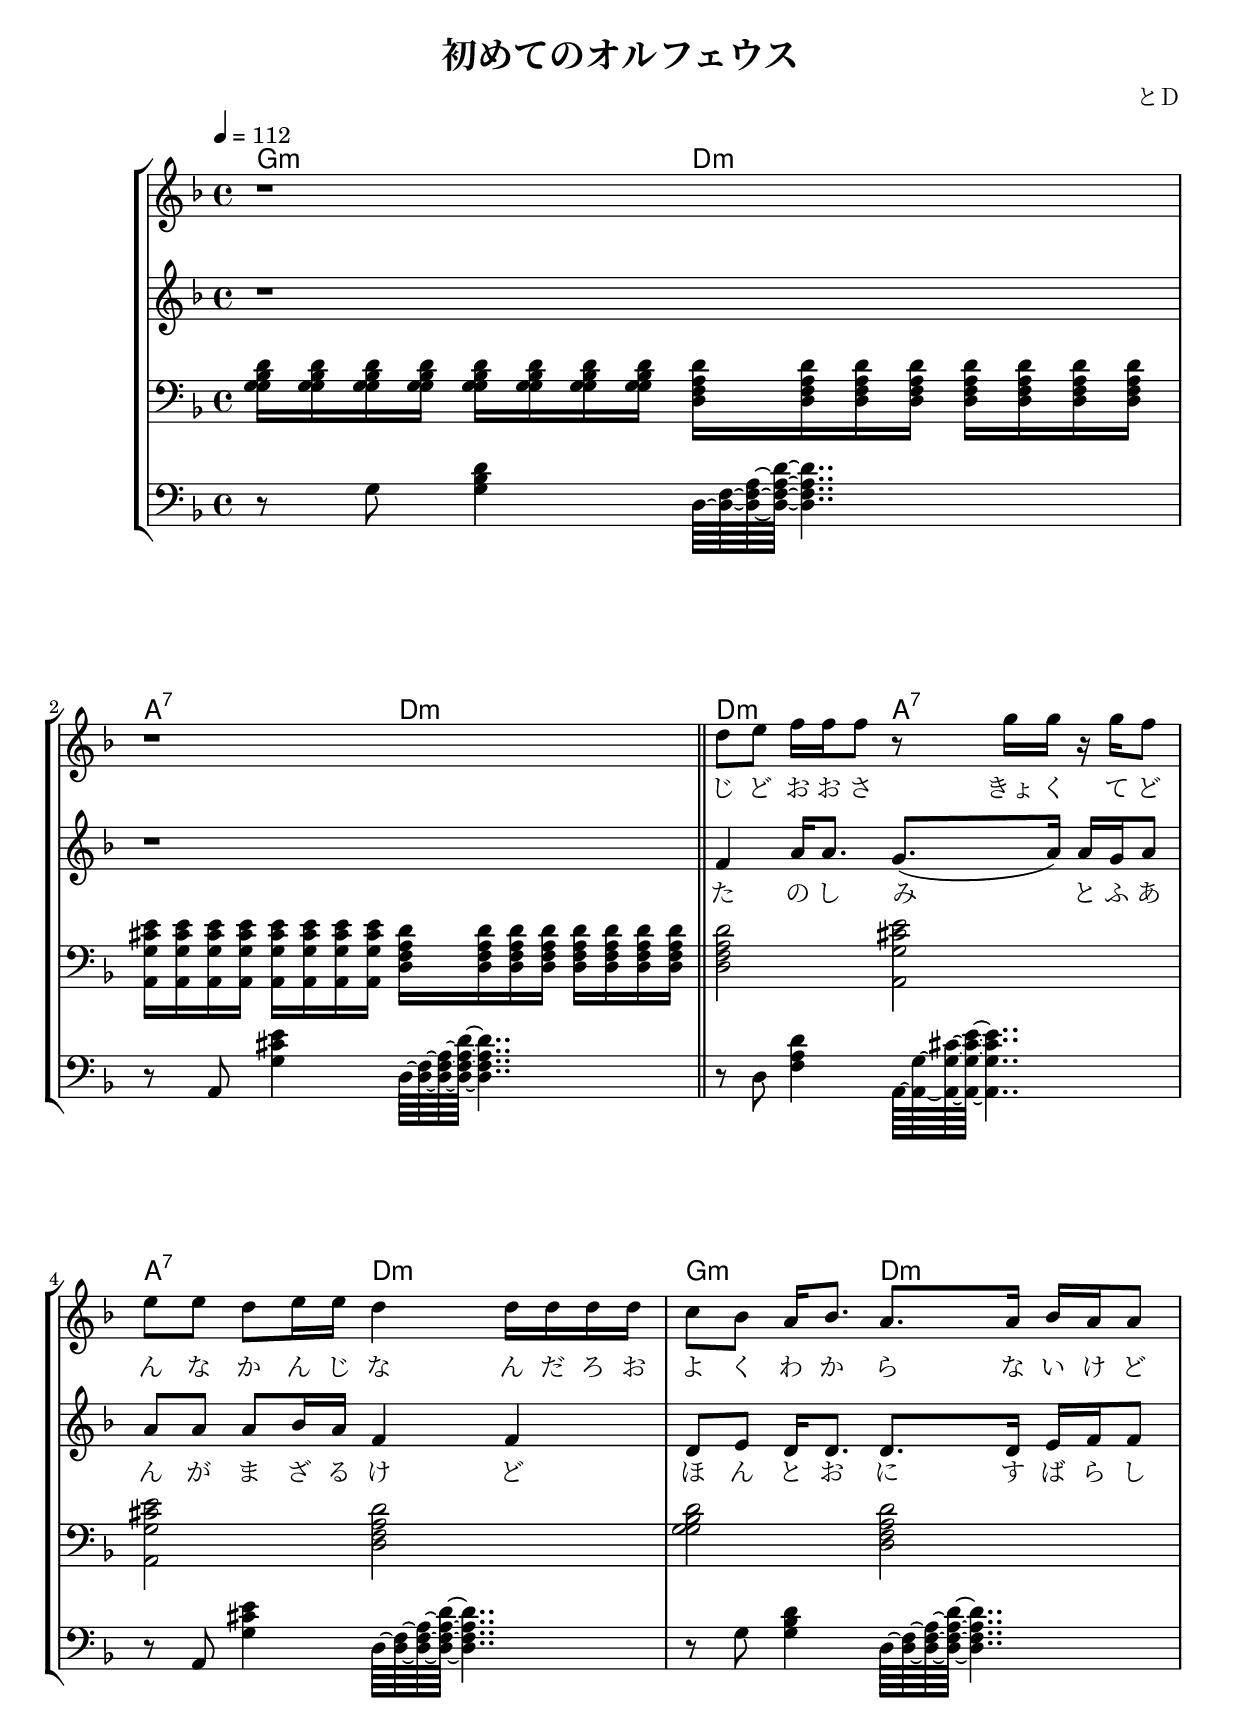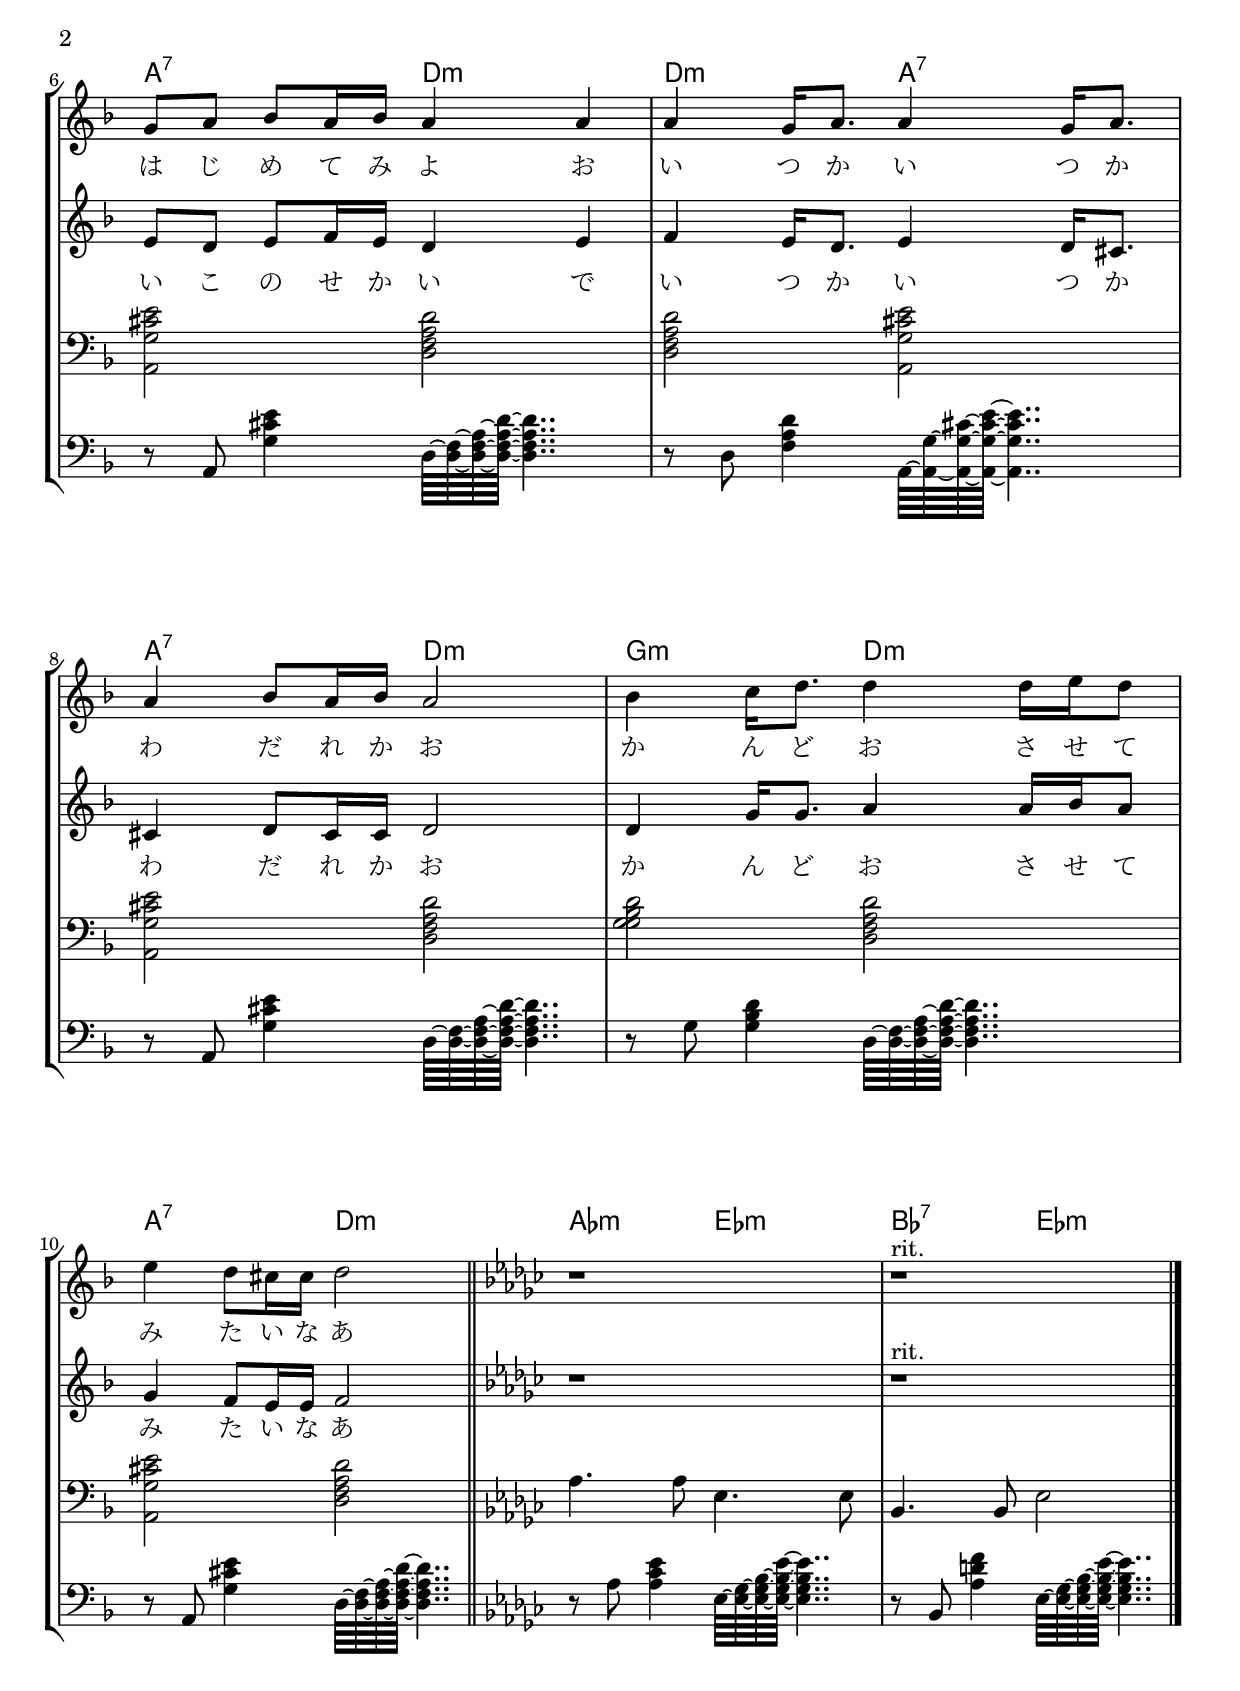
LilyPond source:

\version "2.12.1"

\header {
	title = \markup {初めてのオルフェウス}
	composer = \markup \center-column {とＤ}
}

harmony = \chordmode {
	g2:m d:m a:7 d:m 

	d:m a:7 a:7 d:m g:m d:m a:7 d:m d:m a:7 a:7 d:m g:m d:m a:7 d:m 

	as:m es:m bes:7 es:m 
}

melody = {
	\key f \major
	\tempo 4 = 112
	r1 | r1   
	\set Staff.midiInstrument = #"mmi0.34"
	d''8  e''8  f''16  f''16  f''8  r8  g''16  g''16  r16  g''16  f''8 
	e''8  e''8  d''8  e''16  e''16  d''4  d''16  d''16  d''16  d''16 
	c''8  bes'8  a'16  bes'8.  a'8.  a'16  bes'16  a'16  a'8 
	g'8  a'8  bes'8  a'16  bes'16  a'4  a'4 
	a'4  g'16  a'8.  a'4  g'16  a'8. 
	a'4  bes'8  a'16  bes'16  a'2 
	bes'4  c''16  d''8.  d''4  d''16  e''16  d''8 
	e''4  d''8  cis''16  cis''16  d''2
	\key ges \major
	r1 | r1^"rit." \bar "|."
}

words = \lyricmode {
	
	じ  ど  お  お  さ  きょ  く  て  ど  ん  な  か  ん  じ  な  ん  だ  ろ  お  よ  く  わ  か  ら  な  い  け  ど  は  じ  め  て  み  よ  お  い  つ  か  い  つ  か  わ  だ  れ  か  お  か  ん  ど  お  さ  せ  て  み  た  い  な  あ  
	
}

secondmelody = {
	\key f \major
	\tempo 4 = 112
	r1 | r1   
	\set Staff.midiInstrument = #"mmi0.34"
	f'4  a'16  a'8.  g'8.  (a'16)  a'16  g'16  a'8 
	a'8  a'8  a'8  bes'16  a'16  f'4  f'4 
	d'8  e'8  d'16  d'8.  d'8.  d'16  e'16  f'16  f'8 
	e'8  d'8  e'8  f'16  e'16  d'4  e'4 
	f'4  e'16  d'8.  e'4  d'16  cis'8. 
	cis'4  d'8  cis'16  cis'16  d'2 
	d'4  g'16  g'8.  a'4  a'16  bes'16  a'8 
	g'4  f'8  e'16  e'16  f'2
	\key ges \major
	r1 | r1^"rit." \bar "|."
}

secondwords = \lyricmode {
	
	た  の  し  み  と  ふ  あ  ん  が  ま  ざ  る  け  ど  ほ  ん  と  お  に  す  ば  ら  し  い  こ  の  せ  か  い  で  い  つ  か  い  つ  か  わ  だ  れ  か  お  か  ん  ど  お  さ  せ  て  み  た  い  な  あ  
	
}

tempochange = {
	\tempo 4 = 112
	r1 | r1 \bar "||"
	\tempo 4 = 112
	r1 | r1 | r1 | r1 | r1 | r1 | r1 | r1 \bar "||"
	\tempo 4 = 112
	r1 | \tempo 4 = 84 r2 \tempo 4 = 74 r2 \bar "|."
}

mainacc = {
	\clef bass
	\set Staff.midiInstrument = #"Piccolo"
	\key f \major
	\tempo 4 = 112
	 <g g bes d'>16 <g g bes d'>16 <g g bes d'>16 <g g bes d'>16 <g g bes d'>16 <g g bes d'>16 <g g bes d'>16 <g g bes d'>16
	 <d f a d'>16 <d f a d'>16 <d f a d'>16 <d f a d'>16 <d f a d'>16 <d f a d'>16 <d f a d'>16 <d f a d'>16
	 <a, g cis' e'>16 <a, g cis' e'>16 <a, g cis' e'>16 <a, g cis' e'>16 <a, g cis' e'>16 <a, g cis' e'>16 <a, g cis' e'>16 <a, g cis' e'>16
	 <d f a d'>16 <d f a d'>16 <d f a d'>16 <d f a d'>16 <d f a d'>16 <d f a d'>16 <d f a d'>16 <d f a d'>16
	\bar "||"

	\set Staff.midiInstrument = #"Flute"
	<d f a d'>2
	<a, g cis' e'>2
	<a, g cis' e'>2
	<d f a d'>2
	<g g bes d'>2
	<d f a d'>2
	<a, g cis' e'>2
	<d f a d'>2
	<d f a d'>2
	<a, g cis' e'>2
	<a, g cis' e'>2
	<d f a d'>2
	<g g bes d'>2
	<d f a d'>2
	<a, g cis' e'>2
	<d f a d'>2
	\bar "||"

	\set Staff.midiInstrument = #"FX 7 (echoes)"
	\key ges \major
	as4.as8
	es4.es8
	bes,4.bes,8
	es2
	\bar "|."
}

subacc = {
	\clef bass
	\set Staff.midiInstrument = #"Harmonica"
	\key f \major
	\tempo 4 = 112
	r8 g8 <g bes d'>4
	d64~ <d~ f~> <d~ f~ a~> <d f a d'>~ <d f a d'>4..
	r8 a,8 <g cis' e'>4
	d64~ <d~ f~> <d~ f~ a~> <d f a d'>~ <d f a d'>4..
	\bar "||"

	\set Staff.midiInstrument = #"Harmonica"
	r8 d8 <f a d'>4
	a,64~ <a,~ g~> <a,~ g~ cis'~> <a, g cis' e'>~ <a, g cis' e'>4..
	r8 a,8 <g cis' e'>4
	d64~ <d~ f~> <d~ f~ a~> <d f a d'>~ <d f a d'>4..
	r8 g8 <g bes d'>4
	d64~ <d~ f~> <d~ f~ a~> <d f a d'>~ <d f a d'>4..
	r8 a,8 <g cis' e'>4
	d64~ <d~ f~> <d~ f~ a~> <d f a d'>~ <d f a d'>4..
	r8 d8 <f a d'>4
	a,64~ <a,~ g~> <a,~ g~ cis'~> <a, g cis' e'>~ <a, g cis' e'>4..
	r8 a,8 <g cis' e'>4
	d64~ <d~ f~> <d~ f~ a~> <d f a d'>~ <d f a d'>4..
	r8 g8 <g bes d'>4
	d64~ <d~ f~> <d~ f~ a~> <d f a d'>~ <d f a d'>4..
	r8 a,8 <g cis' e'>4
	d64~ <d~ f~> <d~ f~ a~> <d f a d'>~ <d f a d'>4..
	\bar "||"

	\set Staff.midiInstrument = #"Harmonica"
	\key ges \major
	r8 as8 <as ces' es'>4
	es64~ <es~ ges~> <es~ ges~ bes~> <es ges bes es'>~ <es ges bes es'>4..
	r8 bes,8 <as d' f'>4
	es64~ <es~ ges~> <es~ ges~ bes~> <es ges bes es'>~ <es ges bes es'>4..
	\bar "|."
}

percA = {
	\drummode {
	r1 |r1 \bar "||"
	r1 |r1 |r1 |r1 |r1 |r1 |r1 |r1 \bar "||"
	r1 |r1 \bar "|."
	}
}

percB = {
	\drummode {
	r1 |r1 \bar "||"
	r1 |r1 |r1 |r1 |r1 |r1 |r1 |r1 \bar "||"
	r1 |r1 \bar "|."
	}
}

percC = {
	\drummode {
	r1 |r1 \bar "||"
	r1 |r1 |r1 |r1 |r1 |r1 |r1 |r1 \bar "||"
	r1 |r1 \bar "|."
	}
}

percD = {
	\drummode {
	r1 |r1 \bar "||"
	r1 |r1 |r1 |r1 |r1 |r1 |r1 |r1 \bar "||"
	r1 |r1 \bar "|."
	}
}

percE = {
	\drummode {
	r1 |r1 \bar "||"
	r1 |r1 |r1 |r1 |r1 |r1 |r1 |r1 \bar "||"
	r1 |r1 \bar "|."
	}
}

\score {
	<<
		\new StaffGroup <<
			\new ChordNames {\harmony}
			\new Voice = "melody" {\melody}
			\new Lyrics \lyricsto "melody" \words
			\new Voice = "secondmelody" {\secondmelody}
			\new Lyrics \lyricsto "secondmelody" \secondwords
			\new Staff = "mainacc" {\mainacc}
			\new Staff = "subacc" {\subacc}
		>>
	>>
	\layout { }
}
